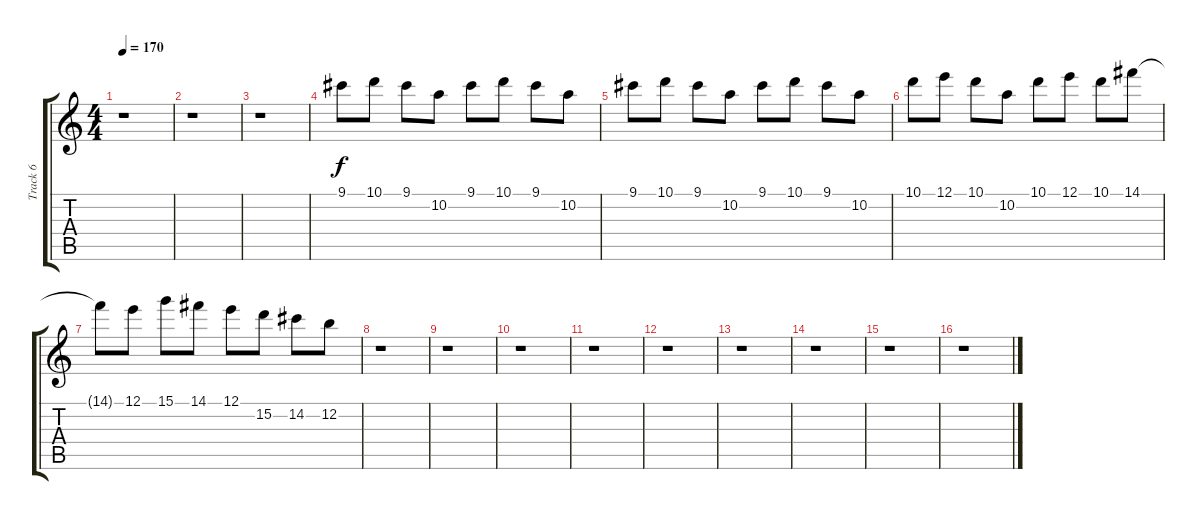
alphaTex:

\track ("Track 6" "Track 6") {instrument distortionguitar}
\staff {score tabs}
\tuning (E4 B3 G3 D3 A2 D2) {hide}
\ts (4 4)
\tempo 170
\clef g2
\ks c
r.1{dy f} |
r.1 |
r.1 |
9.1.8 10.1.8 9.1.8 10.2.8 9.1.8 10.1.8 9.1.8 10.2.8 |
9.1.8 10.1.8 9.1.8 10.2.8 9.1.8 10.1.8 9.1.8 10.2.8 |
10.1.8 12.1.8 10.1.8 10.2.8 10.1.8 12.1.8 10.1.8 14.1.8 |
14.1{t}.8 12.1.8 15.1.8 14.1.8 12.1.8 15.2.8 14.2.8 12.2.8 |
r.1 |
r.1 |
r.1 |
r.1 |
r.1 |
r.1 |
r.1 |
r.1 |
r.1
